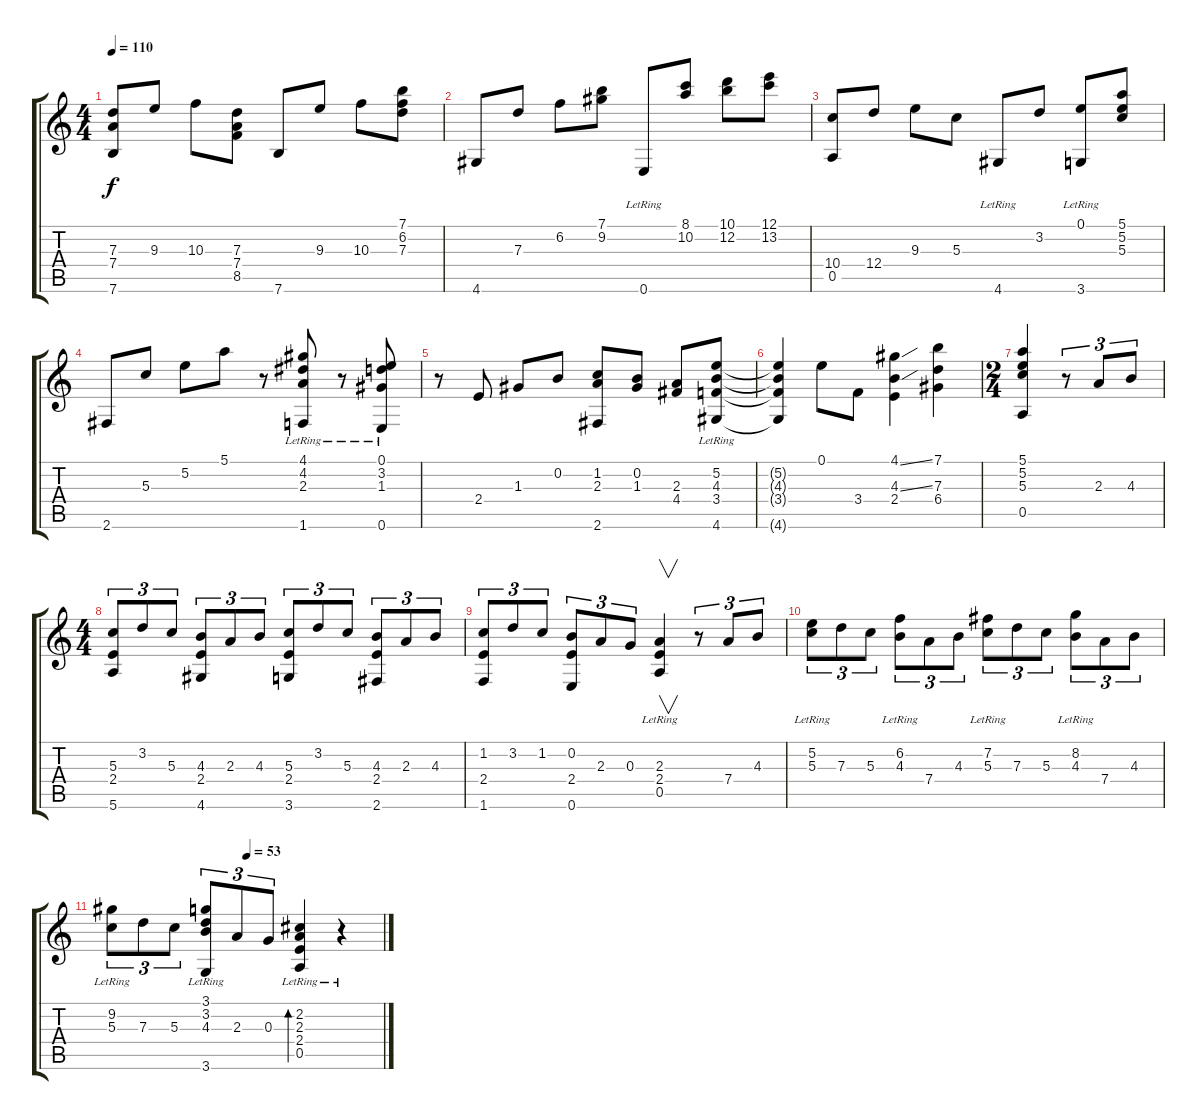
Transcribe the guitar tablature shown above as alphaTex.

\track "" {instrument acousticguitarnylon}
\staff {score tabs}
\tuning (E4 B3 G3 D3 A2 E2) {hide}
\ts (4 4)
\tempo 110
\clef g2
\ks c
(7.3 7.4 7.6).8{dy f} 9.3.8 10.3.8 (7.3 7.4 8.5).8 7.6.8 9.3.8 10.3.8 (7.1 6.2 7.3).8 |
4.6.8 7.3.8 6.2.8 (7.1 9.2).8 0.6{lr}.8 (8.1 10.2).8 (10.1 12.2).8 (12.1 13.2).8 |
(10.4 0.5).8 12.4.8 9.3.8 5.3.8 4.6{lr}.8 3.2.8 (0.1 3.6{lr}).8 (5.1 5.2 5.3).8 |
2.6.8 5.3.8 5.2.8 5.1.8 r.8 (4.1 4.2 2.3 1.6{lr}).8 r.8 (0.1 3.2 1.3 0.6{lr}).8 |
r.8 2.4.8 1.3.8 0.2.8 (1.2 2.3 2.6).8 (0.2 1.3).8 (2.3 4.4).8 (5.2{lr} 4.3{lr} 3.4{lr} 4.6{lr}).8 |
(5.2{t} 4.3{t} 3.4{t} 4.6{t}).4 0.1.8 3.4.8 (4.1{ss} 4.3{ss} 2.4).4 (7.1 7.3 6.4).4 |
\ts (2 4)
(5.1 5.2 5.3 0.5).4 r.8{tu (3 2)} 2.3.8{tu (3 2)} 4.3.8{tu (3 2)} |
\ts (4 4)
(5.3 2.4 5.6).8{tu (3 2)} 3.2.8{tu (3 2)} 5.3.8{tu (3 2)} (4.3 2.4 4.6).8{tu (3 2)} 2.3.8{tu (3 2)} 4.3.8{tu (3 2)} (5.3 2.4 3.6).8{tu (3 2)} 3.2.8{tu (3 2)} 5.3.8{tu (3 2)} (4.3 2.4 2.6).8{tu (3 2)} 2.3.8{tu (3 2)} 4.3.8{tu (3 2)} |
(1.2 2.4 1.6).8{tu (3 2)} 3.2.8{tu (3 2)} 1.2.8{tu (3 2)} (0.2 2.4 0.6).8{tu (3 2)} 2.3.8{tu (3 2)} 0.3.8{tu (3 2)} (2.3{lr} 2.4{lr} 0.5{lr}).4{v} r.8{tu (3 2)} 7.4.8{tu (3 2)} 4.3.8{tu (3 2)} |
(5.2{lr} 5.3).8{tu (3 2)} 7.3.8{tu (3 2)} 5.3.8{tu (3 2)} (6.2{lr} 4.3).8{tu (3 2)} 7.4.8{tu (3 2)} 4.3.8{tu (3 2)} (7.2{lr} 5.3).8{tu (3 2)} 7.3.8{tu (3 2)} 5.3.8{tu (3 2)} (8.2{lr} 4.3).8{tu (3 2)} 7.4.8{tu (3 2)} 4.3.8{tu (3 2)} |
\tempo (53 0.5)
(9.2{lr} 5.3).8{tu (3 2)} 7.3.8{tu (3 2)} 5.3.8{tu (3 2)} (3.1 3.2{lr} 4.3 3.6).8{tu (3 2)} 2.3.8{tu (3 2)} 0.3.8{tu (3 2)} (2.2{lr} 2.3{lr} 2.4{lr} 0.5{lr}).4{bd 480} r.4
